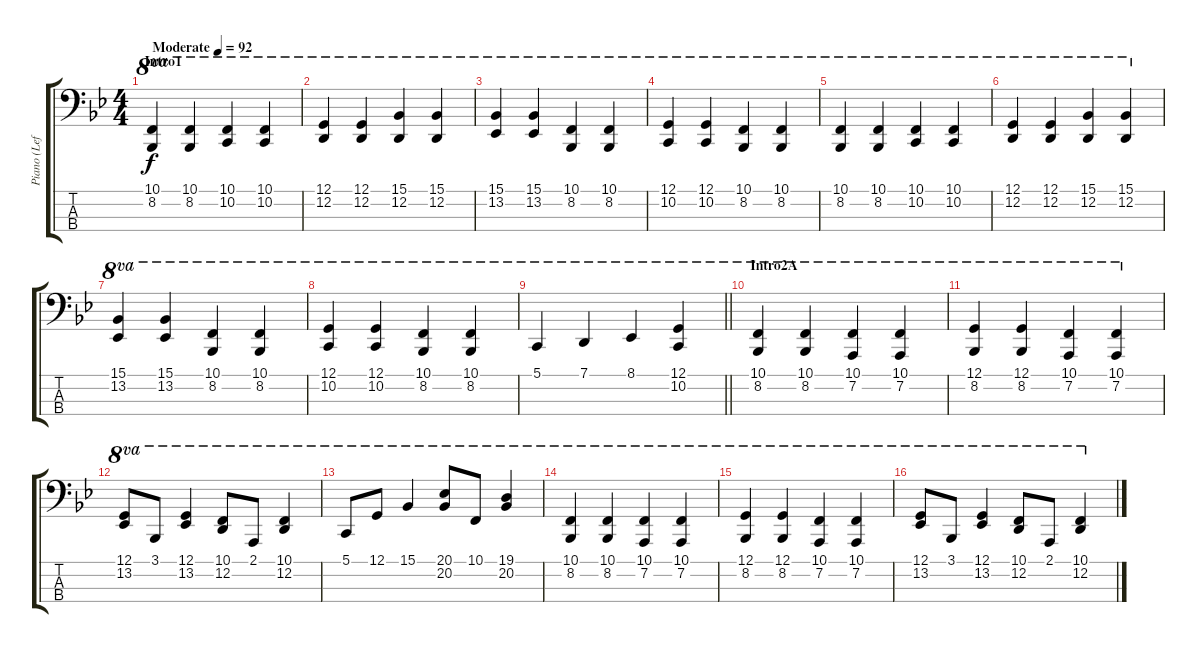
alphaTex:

\track ("Piano (Left Hand)" "Piano (Lef") {instrument acousticgrandpiano}
\staff {score tabs}
\tuning (G2 D2 A1 E1) {hide}
\ts (4 4)
\section ("" "Intro1")
\tempo (92 "Moderate")
\clef f4
\ks bb
(10.1 8.2).4{ot 8va dy f instrument acousticgrandpiano} (10.1 8.2).4{ot 8va} (10.1 10.2).4{ot 8va} (10.1 10.2).4{ot 8va} |
(12.1 12.2).4{ot 8va} (12.1 12.2).4{ot 8va} (15.1 12.2).4{ot 8va} (15.1 12.2).4{ot 8va} |
(15.1 13.2).4{ot 8va} (15.1 13.2).4{ot 8va} (10.1 8.2).4{ot 8va} (10.1 8.2).4{ot 8va} |
(12.1 10.2).4{ot 8va} (12.1 10.2).4{ot 8va} (10.1 8.2).4{ot 8va} (10.1 8.2).4{ot 8va} |
(10.1 8.2).4{ot 8va} (10.1 8.2).4{ot 8va} (10.1 10.2).4{ot 8va} (10.1 10.2).4{ot 8va} |
(12.1 12.2).4{ot 8va} (12.1 12.2).4{ot 8va} (15.1 12.2).4{ot 8va} (15.1 12.2).4{ot 8va} |
(15.1 13.2).4{ot 8va} (15.1 13.2).4{ot 8va} (10.1 8.2).4{ot 8va} (10.1 8.2).4{ot 8va} |
(12.1 10.2).4{ot 8va} (12.1 10.2).4{ot 8va} (10.1 8.2).4{ot 8va} (10.1 8.2).4{ot 8va} |
\barLineRight lightlight
5.1.4{ot 8va} 7.1.4{ot 8va} 8.1.4{ot 8va} (12.1 10.2).4{ot 8va} |
\section ("" "Intro2A")
(10.1 8.2).4{ot 8va} (10.1 8.2).4{ot 8va} (10.1 7.2).4{ot 8va} (10.1 7.2).4{ot 8va} |
(12.1 8.2).4{ot 8va} (12.1 8.2).4{ot 8va} (10.1 7.2).4{ot 8va} (10.1 7.2).4{ot 8va} |
(12.1 13.2).8{ot 8va} 3.1.8{ot 8va} (12.1 13.2).4{ot 8va} (10.1 12.2).8{ot 8va} 2.1.8{ot 8va} (10.1 12.2).4{ot 8va} |
5.1.8{ot 8va} 12.1.8{ot 8va} 15.1.4{ot 8va} (20.1 20.2).8{ot 8va} 10.1.8{ot 8va} (19.1 20.2).4{ot 8va} |
(10.1 8.2).4{ot 8va} (10.1 8.2).4{ot 8va} (10.1 7.2).4{ot 8va} (10.1 7.2).4{ot 8va} |
(12.1 8.2).4{ot 8va} (12.1 8.2).4{ot 8va} (10.1 7.2).4{ot 8va} (10.1 7.2).4{ot 8va} |
(12.1 13.2).8{ot 8va} 3.1.8{ot 8va} (12.1 13.2).4{ot 8va} (10.1 12.2).8{ot 8va} 2.1.8{ot 8va} (10.1 12.2).4{ot 8va}
